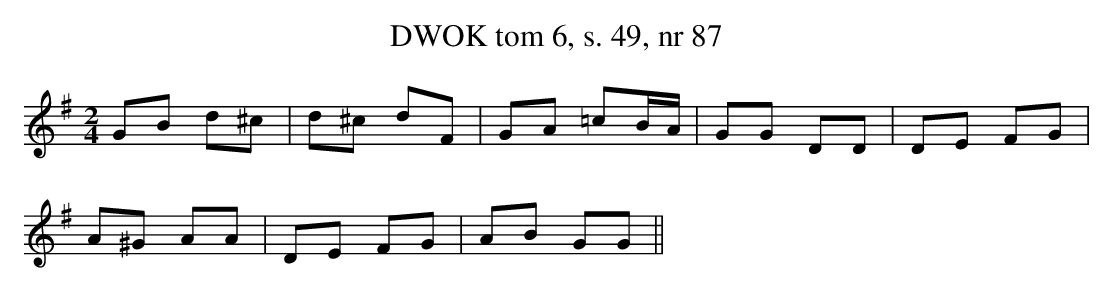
X:1
T:DWOK tom 6, s. 49, nr 87
L:1/16
M:2/4
K:G
G2B2 d2^c2|d2^c2 d2F2|G2A2 =c2BA|G2G2 D2D2|D2E2 F2G2|
A2^G2 A2A2|D2E2 F2G2|A2B2 G2G2||
